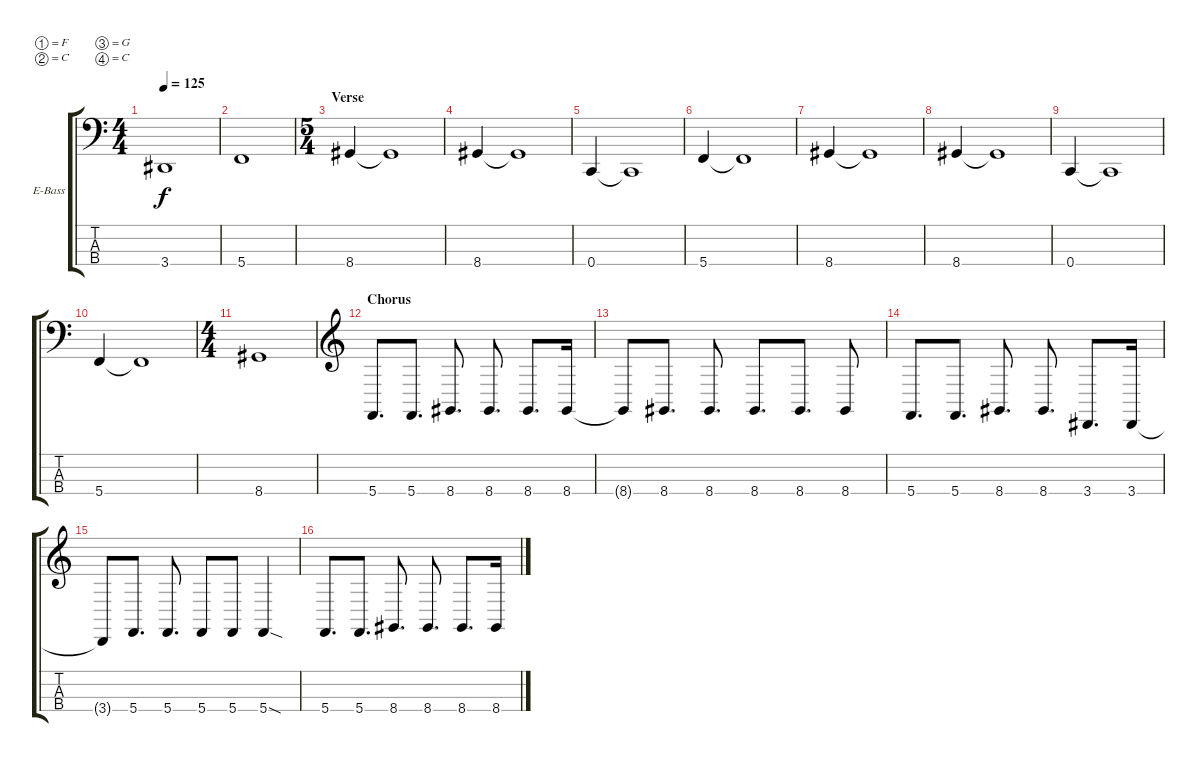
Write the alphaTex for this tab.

\defaultSystemsLayout 4
\bracketExtendMode groupsimilarinstruments
\firstSystemTrackNameOrientation horizontal
\otherSystemsTrackNameOrientation horizontal
\track ("Bass" "E-Bass") {instrument electricbassfinger}
\staff {score tabs}
\tuning (F2 C2 G1 C1)
\ts (4 4)
\tempo 125
\clef f4
\ks c
3.4.1{dy f} |
5.4.1 |
\ts (5 4)
\section ("" "Verse")
\scale
0.337514 8.4.4 8.4{t}.1 |
\scale
0.21893 8.4.4 8.4{t}.1 |
\scale
0.217499 0.4.4 0.4{t}.1 |
\scale
0.225788 5.4.4 5.4{t}.1 |
8.4.4 8.4{t}.1 |
8.4.4 8.4{t}.1 |
0.4.4 0.4{t}.1 |
5.4.4 5.4{t}.1 |
\ts (4 4)
8.4.1 |
\section ("" "Chorus")
\clef g2
5.4.8{d} 5.4.8{d} 8.4.8{d} 8.4.8{d} 8.4.8{d} 8.4.16 |
8.4{t}.8 8.4.8{d} 8.4.8{d} 8.4.8{d} 8.4.8{d} 8.4.8 |
5.4.8{d} 5.4.8{d} 8.4.8{d} 8.4.8{d} 3.4.8{d} 3.4.16 |
3.4{t}.8 5.4.8{d} 5.4.8{d} 5.4.8 5.4.8 5.4{sod}.4 |
5.4.8{d} 5.4.8{d} 8.4.8{d} 8.4.8{d} 8.4.8{d} 8.4.16
